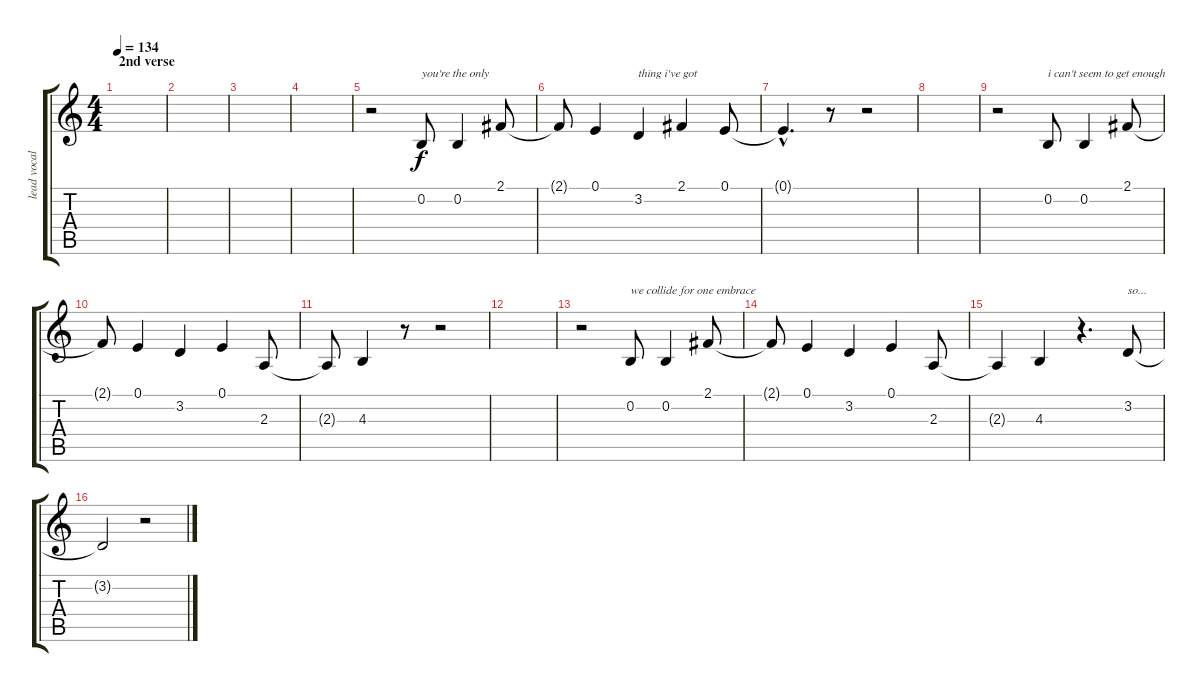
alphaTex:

\track ("lead vocals" "lead vocal") {instrument synthvoice}
\staff {score tabs}
\tuning (E4 B3 G3 D3 A2 E2) {hide}
\ts (4 4)
\section ("" "2nd verse")
\tempo 134
\clef g2
\ks c
|
|
|
|
\section ("" "")
r.2 0.2.8{txt "you're the only "} 0.2.4 2.1.8 |
2.1{t}.8 0.1.4 3.2.4{txt "thing i've got"} 2.1.4 0.1.8 |
0.1{hac t}.4{d} r.8 r.2 |
|
\section ("" "")
r.2 0.2.8{txt "i can't seem to get enough"} 0.2.4 2.1.8 |
2.1{t}.8 0.1.4 3.2.4 0.1.4 2.3.8 |
2.3{t}.8 4.3.4 r.8 r.2 |
|
\section ("" "")
r.2 0.2.8{txt "we collide for one embrace"} 0.2.4 2.1.8 |
2.1{t}.8 0.1.4 3.2.4 0.1.4 2.3.8 |
2.3{t}.4 4.3.4 r.4{d} 3.2.8{txt "so..."} |
3.2{t}.2 r.2
